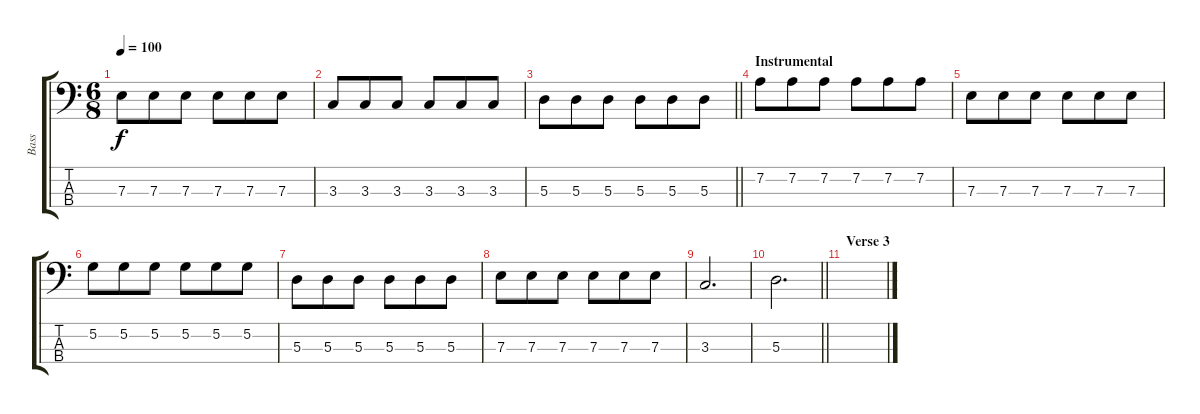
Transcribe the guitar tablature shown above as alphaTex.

\track ("Bass" "Bass") {instrument electricbassfinger}
\staff {score tabs}
\tuning (G2 D2 A1 E1) {hide}
\ts (6 8)
\tempo 100
\clef f4
\ks c
7.3.8{dy f} 7.3.8 7.3.8 7.3.8 7.3.8 7.3.8 |
3.3.8 3.3.8 3.3.8 3.3.8 3.3.8 3.3.8 |
\barLineRight lightlight
5.3.8 5.3.8 5.3.8 5.3.8 5.3.8 5.3.8 |
\section ("" "Instrumental")
7.2.8 7.2.8 7.2.8 7.2.8 7.2.8 7.2.8 |
7.3.8 7.3.8 7.3.8 7.3.8 7.3.8 7.3.8 |
5.2.8 5.2.8 5.2.8 5.2.8 5.2.8 5.2.8 |
5.3.8 5.3.8 5.3.8 5.3.8 5.3.8 5.3.8 |
7.3.8 7.3.8 7.3.8 7.3.8 7.3.8 7.3.8 |
3.3.2{d} |
\barLineRight lightlight
5.3.2{d} |
\section ("" "Verse 3")
